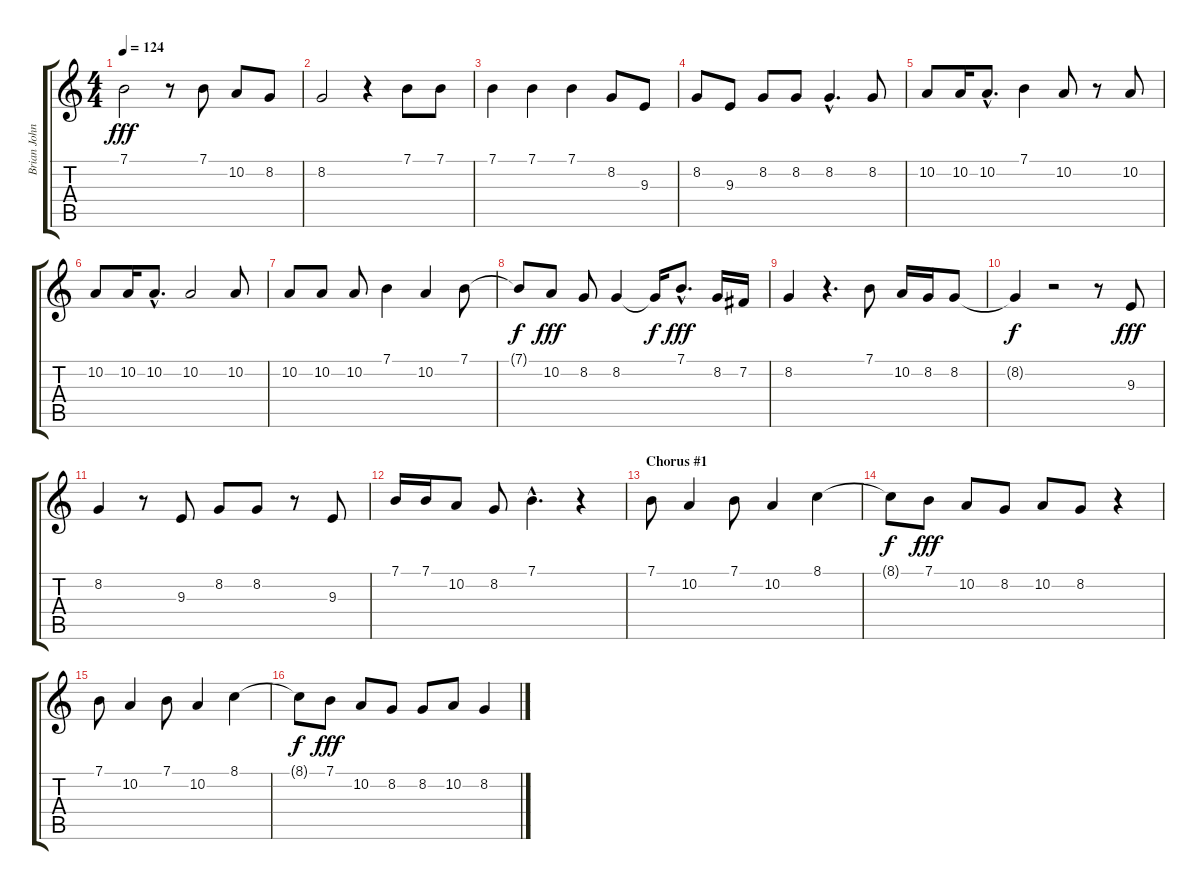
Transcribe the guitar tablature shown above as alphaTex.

\track ("Brian Johnson" "Brian John") {instrument harmonica}
\staff {score tabs}
\tuning (E4 B3 G3 D3 A2 E2) {hide}
\ts (4 4)
\tempo 124
\clef g2
\ks c
7.1.2{dy fff} r.8 7.1.8 10.2.8 8.2.8 |
8.2.2 r.4 7.1.8 7.1.8 |
7.1.4 7.1.4 7.1.4 8.2.8 9.3.8 |
8.2.8 9.3.8 8.2.8 8.2.8 8.2{hac}.4{d} 8.2.8 |
10.2.8 10.2.16 10.2{hac}.8{d} 7.1.4 10.2.8 r.8 10.2.8 |
10.2.8 10.2.16 10.2{hac}.8{d} 10.2.2 10.2.8 |
10.2.8 10.2.8 10.2.8 7.1.4 10.2.4 7.1.8 |
7.1{t}.8{dy f} 10.2.8{dy fff} 8.2.8 8.2.4 8.2{t}.16{dy f} 7.1{hac}.8{d dy fff} 8.2.16 7.2.16 |
8.2.4 r.4{d} 7.1.8 10.2.16 8.2.16 8.2.8 |
8.2{t}.4{dy f} r.2 r.8 9.3.8{dy fff} |
8.2.4 r.8 9.3.8 8.2.8 8.2.8 r.8 9.3.8 |
7.1.16 7.1.16 10.2.8 8.2.8 7.1{hac}.4{d} r.4 |
\section ("" "Chorus #1")
7.1.8 10.2.4 7.1.8 10.2.4 8.1.4 |
8.1{t}.8{dy f} 7.1.8{dy fff} 10.2.8 8.2.8 10.2.8 8.2.8 r.4 |
7.1.8 10.2.4 7.1.8 10.2.4 8.1.4 |
8.1{t}.8{dy f} 7.1.8{dy fff} 10.2.8 8.2.8 8.2.8 10.2.8 8.2.4
